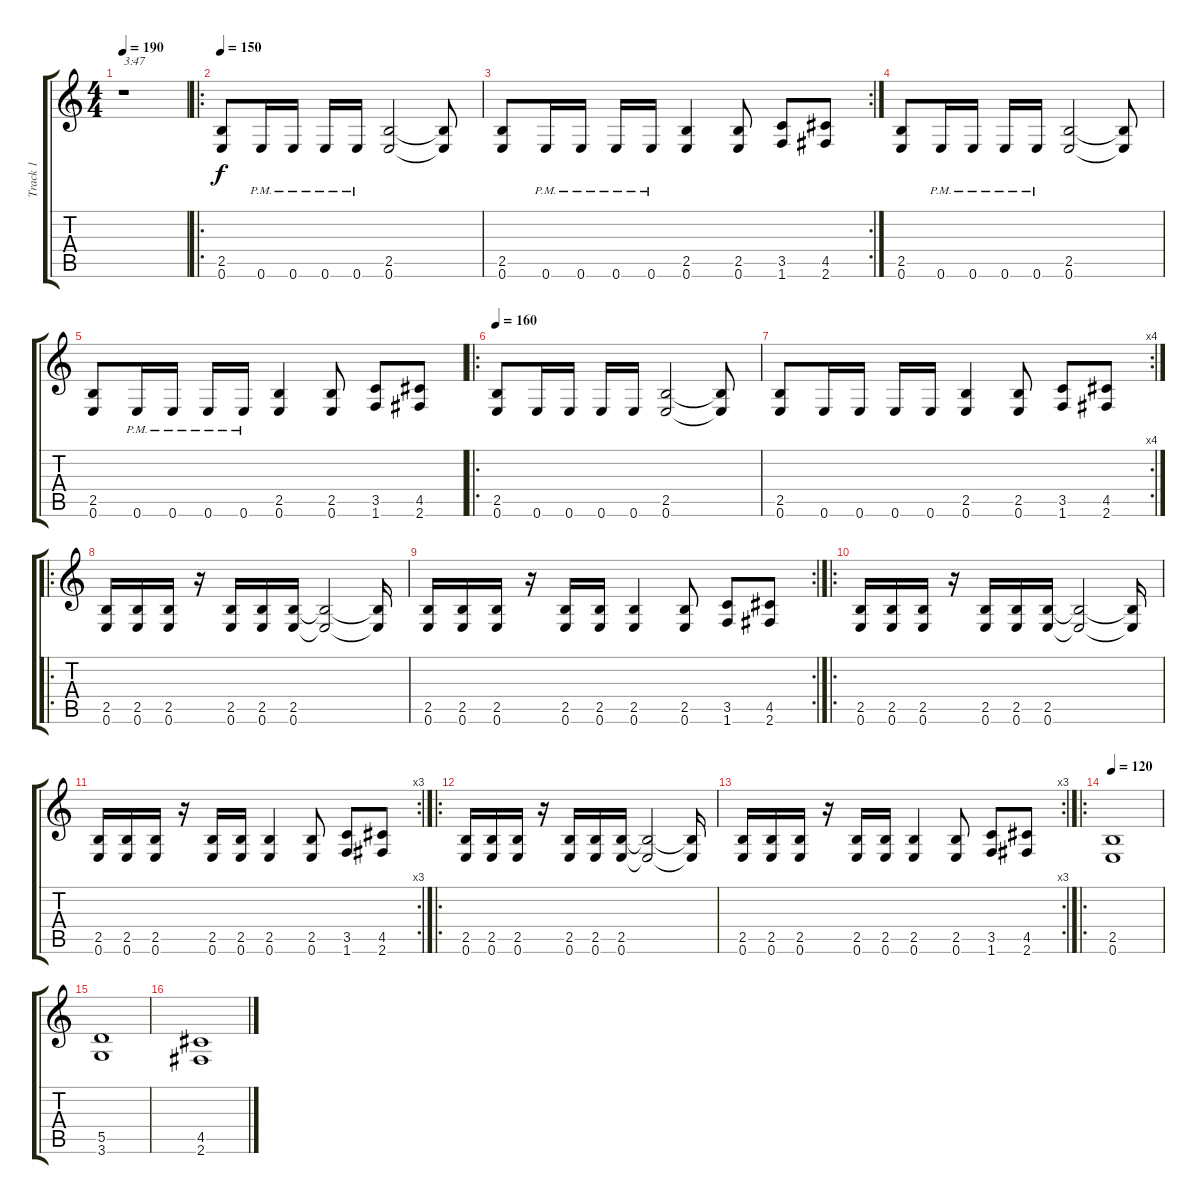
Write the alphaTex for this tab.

\track ("Track 1" "Track 1") {instrument distortionguitar}
\staff {score tabs}
\tuning (E4 B3 G3 D3 A2 E2) {hide}
\ts (4 4)
\tempo 190
\clef g2
\ks c
r.1{txt "3:47" dy f instrument distortionguitar} |
\ro
\tempo 150
(2.5 0.6).8 0.6{pm}.16 0.6{pm}.16 0.6{pm}.16 0.6{pm}.16 (2.5 0.6).2 (2.5{t} 0.6{t}).8 |
\rc 2
(2.5 0.6).8 0.6{pm}.16 0.6{pm}.16 0.6{pm}.16 0.6{pm}.16 (2.5 0.6).4 (2.5 0.6).8 (3.5 1.6).8 (4.5 2.6).8 |
(2.5 0.6).8 0.6{pm}.16 0.6{pm}.16 0.6{pm}.16 0.6{pm}.16 (2.5 0.6).2 (2.5{t} 0.6{t}).8 |
(2.5 0.6).8 0.6{pm}.16 0.6{pm}.16 0.6{pm}.16 0.6{pm}.16 (2.5 0.6).4 (2.5 0.6).8 (3.5 1.6).8 (4.5 2.6).8 |
\ro
\tempo 160
(2.5 0.6).8 0.6.16 0.6.16 0.6.16 0.6.16 (2.5 0.6).2 (2.5{t} 0.6{t}).8 |
\rc 4
(2.5 0.6).8 0.6.16 0.6.16 0.6.16 0.6.16 (2.5 0.6).4 (2.5 0.6).8 (3.5 1.6).8 (4.5 2.6).8 |
\ro
(2.5 0.6).16 (2.5 0.6).16 (2.5 0.6).16 r.16 (2.5 0.6).16 (2.5 0.6).16 (2.5 0.6).16 (2.5{t} 0.6{t}).2 (2.5{t} 0.6{t}).16 |
\rc 2
(2.5 0.6).16 (2.5 0.6).16 (2.5 0.6).16 r.16 (2.5 0.6).16 (2.5 0.6).16 (2.5 0.6).4 (2.5 0.6).8 (3.5 1.6).8 (4.5 2.6).8 |
\ro
(2.5 0.6).16 (2.5 0.6).16 (2.5 0.6).16 r.16 (2.5 0.6).16 (2.5 0.6).16 (2.5 0.6).16 (2.5{t} 0.6{t}).2 (2.5{t} 0.6{t}).16 |
\rc 3
(2.5 0.6).16 (2.5 0.6).16 (2.5 0.6).16 r.16 (2.5 0.6).16 (2.5 0.6).16 (2.5 0.6).4 (2.5 0.6).8 (3.5 1.6).8 (4.5 2.6).8 |
\ro
(2.5 0.6).16 (2.5 0.6).16 (2.5 0.6).16 r.16 (2.5 0.6).16 (2.5 0.6).16 (2.5 0.6).16 (2.5{t} 0.6{t}).2 (2.5{t} 0.6{t}).16 |
\rc 3
(2.5 0.6).16 (2.5 0.6).16 (2.5 0.6).16 r.16 (2.5 0.6).16 (2.5 0.6).16 (2.5 0.6).4 (2.5 0.6).8 (3.5 1.6).8 (4.5 2.6).8 |
\ro
\tempo 120
(2.5 0.6).1 |
(5.5 3.6).1 |
(4.5 2.6).1
